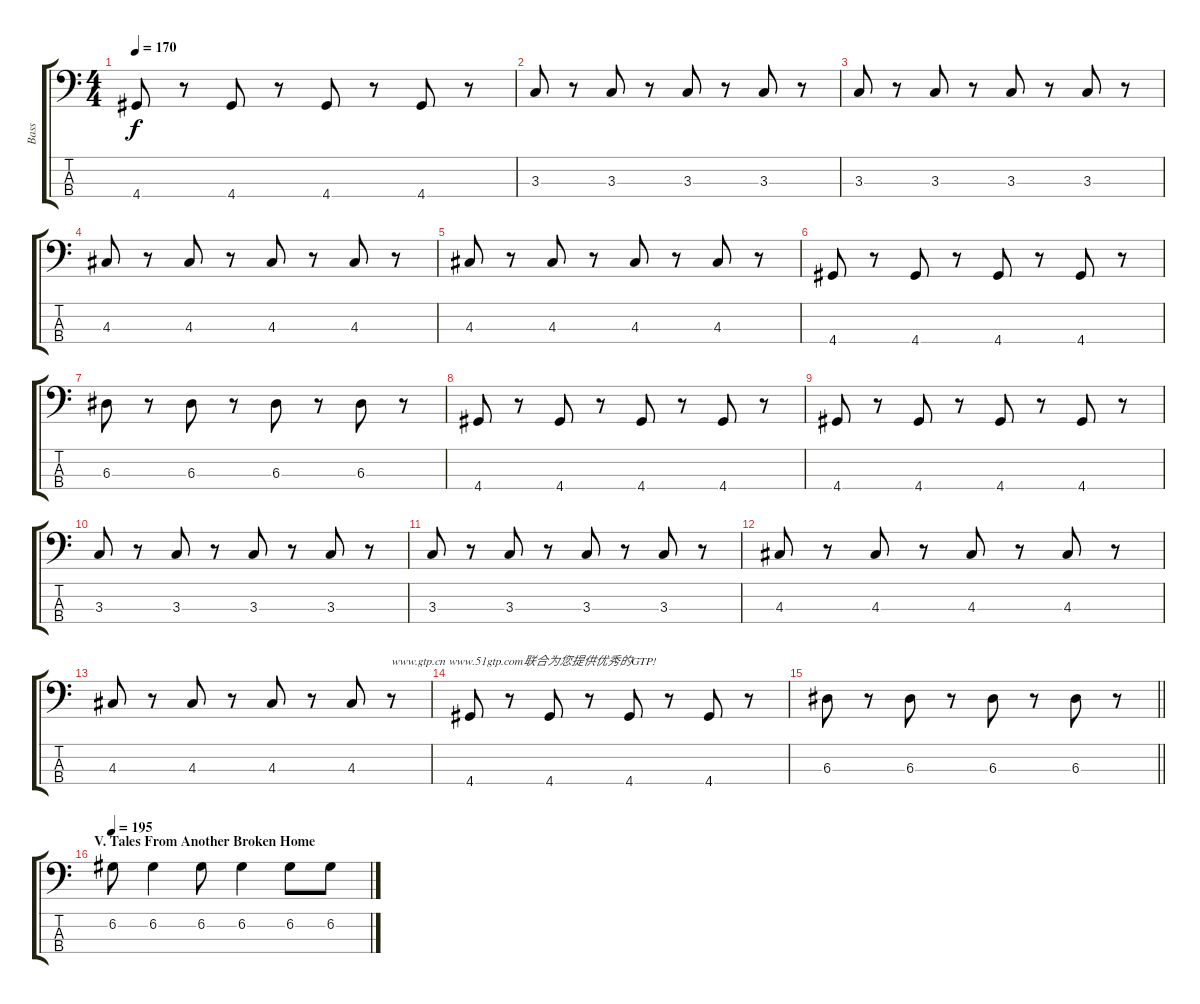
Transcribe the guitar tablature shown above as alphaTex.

\track ("Bass" "Bass") {instrument electricbasspick}
\staff {score tabs}
\tuning (G2 D2 A1 E1) {hide}
\ts (4 4)
\tempo 170
\clef f4
\ks c
4.4.8{dy f} r.8 4.4.8 r.8 4.4.8 r.8 4.4.8 r.8 |
3.3.8 r.8 3.3.8 r.8 3.3.8 r.8 3.3.8 r.8 |
3.3.8 r.8 3.3.8 r.8 3.3.8 r.8 3.3.8 r.8 |
4.3.8 r.8 4.3.8 r.8 4.3.8 r.8 4.3.8 r.8 |
4.3.8 r.8 4.3.8 r.8 4.3.8 r.8 4.3.8 r.8 |
4.4.8 r.8 4.4.8 r.8 4.4.8 r.8 4.4.8 r.8 |
6.3.8 r.8 6.3.8 r.8 6.3.8 r.8 6.3.8 r.8 |
4.4.8 r.8 4.4.8 r.8 4.4.8 r.8 4.4.8 r.8 |
4.4.8 r.8 4.4.8 r.8 4.4.8 r.8 4.4.8 r.8 |
3.3.8 r.8 3.3.8 r.8 3.3.8 r.8 3.3.8 r.8 |
3.3.8 r.8 3.3.8 r.8 3.3.8 r.8 3.3.8 r.8 |
4.3.8 r.8 4.3.8 r.8 4.3.8 r.8 4.3.8 r.8 |
4.3.8 r.8 4.3.8 r.8 4.3.8 r.8 4.3.8 r.8{txt "www.gtp.cn www.51gtp.com联合为您提供优秀的GTP!"} |
4.4.8 r.8 4.4.8 r.8 4.4.8 r.8 4.4.8 r.8 |
\barLineRight lightlight
6.3.8 r.8 6.3.8 r.8 6.3.8 r.8 6.3.8 r.8 |
\section ("" "V. Tales From Another Broken Home")
\tempo 195
6.2.8 6.2.4 6.2.8 6.2.4 6.2.8 6.2.8
